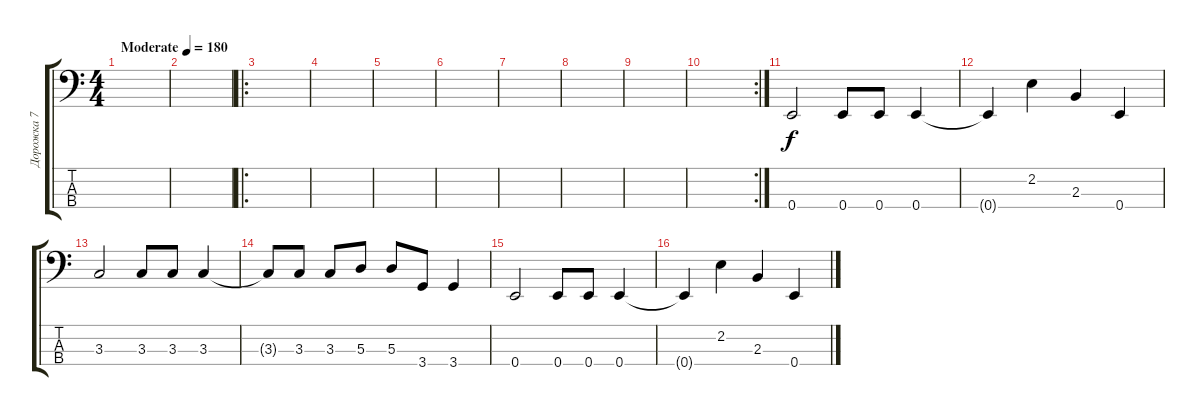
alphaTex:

\track ("Дорожка 7" "Дорожка 7") {instrument electricbassfinger}
\staff {score tabs}
\tuning (G2 D2 A1 E1) {hide}
\ts (4 4)
\tempo (180 "Moderate")
\clef f4
\ks c
|
|
\ro
|
|
|
|
|
|
|
\rc 2
|
0.4.2 0.4.8 0.4.8 0.4.4 |
0.4{t}.4 2.2.4 2.3.4 0.4.4 |
3.3.2 3.3.8 3.3.8 3.3.4 |
3.3{t}.8 3.3.8 3.3.8 5.3.8 5.3.8 3.4.8 3.4.4 |
0.4.2 0.4.8 0.4.8 0.4.4 |
0.4{t}.4 2.2.4 2.3.4 0.4.4
